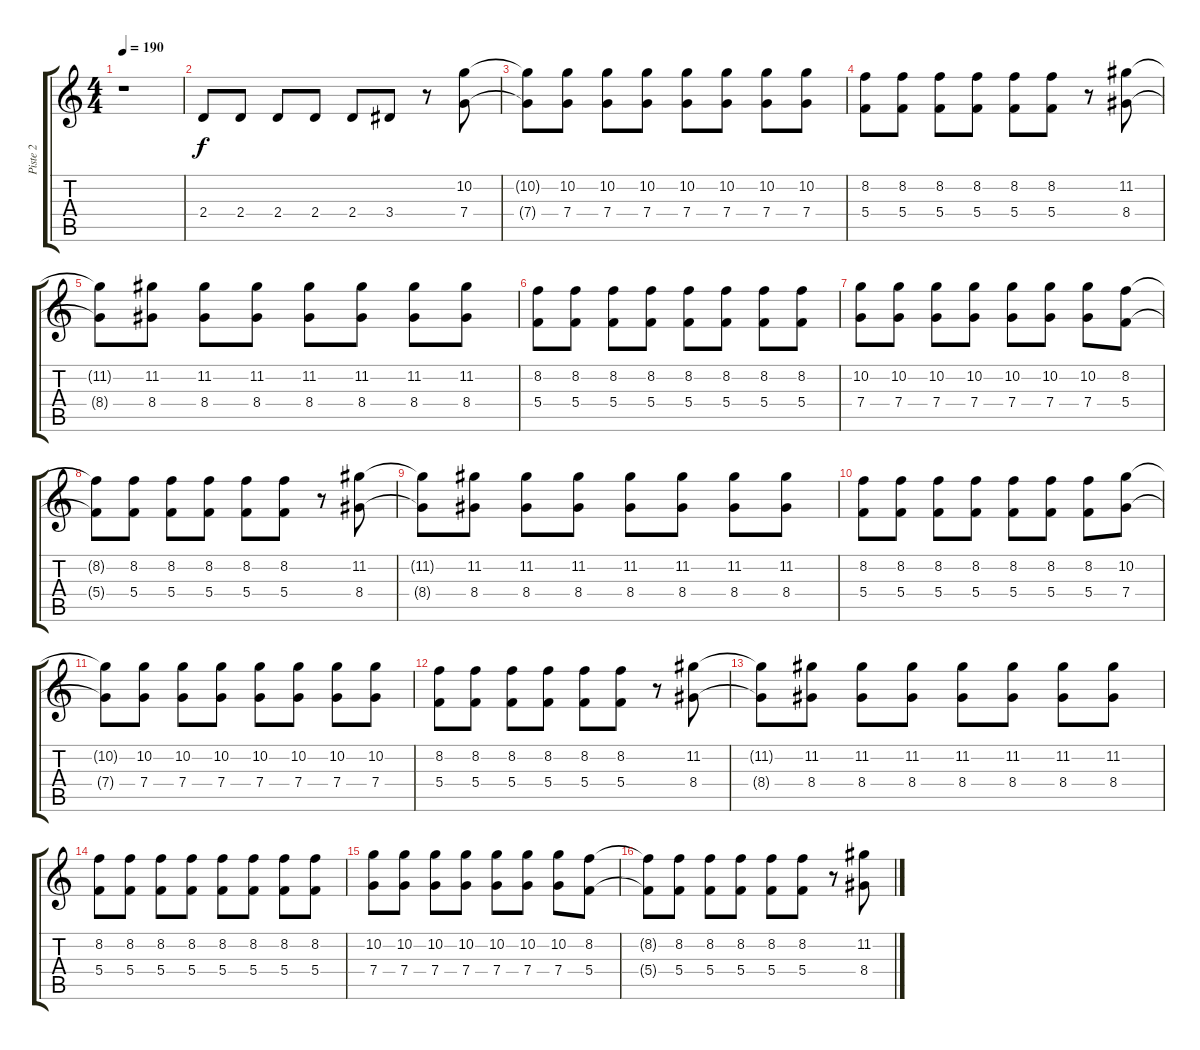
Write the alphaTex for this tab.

\track ("Piste 2" "Piste 2") {instrument distortionguitar}
\staff {score tabs}
\tuning (D4 A3 F3 C3 G2 C2) {hide}
\ts (4 4)
\tempo 190
\clef g2
\ks c
r.1{dy f} |
2.4.8 2.4.8 2.4.8 2.4.8 2.4.8 3.4.8 r.8 (10.2 7.4).8 |
(10.2{t} 7.4{t}).8 (10.2 7.4).8 (10.2 7.4).8 (10.2 7.4).8 (10.2 7.4).8 (10.2 7.4).8 (10.2 7.4).8 (10.2 7.4).8 |
(8.2 5.4).8 (8.2 5.4).8 (8.2 5.4).8 (8.2 5.4).8 (8.2 5.4).8 (8.2 5.4).8 r.8 (11.2 8.4).8 |
(11.2{t} 8.4{t}).8 (11.2 8.4).8 (11.2 8.4).8 (11.2 8.4).8 (11.2 8.4).8 (11.2 8.4).8 (11.2 8.4).8 (11.2 8.4).8 |
(8.2 5.4).8 (8.2 5.4).8 (8.2 5.4).8 (8.2 5.4).8 (8.2 5.4).8 (8.2 5.4).8 (8.2 5.4).8 (8.2 5.4).8 |
(10.2 7.4).8 (10.2 7.4).8 (10.2 7.4).8 (10.2 7.4).8 (10.2 7.4).8 (10.2 7.4).8 (10.2 7.4).8 (8.2 5.4).8 |
(8.2{t} 5.4{t}).8 (8.2 5.4).8 (8.2 5.4).8 (8.2 5.4).8 (8.2 5.4).8 (8.2 5.4).8 r.8 (11.2 8.4).8 |
(11.2{t} 8.4{t}).8 (11.2 8.4).8 (11.2 8.4).8 (11.2 8.4).8 (11.2 8.4).8 (11.2 8.4).8 (11.2 8.4).8 (11.2 8.4).8 |
(8.2 5.4).8 (8.2 5.4).8 (8.2 5.4).8 (8.2 5.4).8 (8.2 5.4).8 (8.2 5.4).8 (8.2 5.4).8 (10.2 7.4).8 |
(10.2{t} 7.4{t}).8 (10.2 7.4).8 (10.2 7.4).8 (10.2 7.4).8 (10.2 7.4).8 (10.2 7.4).8 (10.2 7.4).8 (10.2 7.4).8 |
(8.2 5.4).8 (8.2 5.4).8 (8.2 5.4).8 (8.2 5.4).8 (8.2 5.4).8 (8.2 5.4).8 r.8 (11.2 8.4).8 |
(11.2{t} 8.4{t}).8 (11.2 8.4).8 (11.2 8.4).8 (11.2 8.4).8 (11.2 8.4).8 (11.2 8.4).8 (11.2 8.4).8 (11.2 8.4).8 |
(8.2 5.4).8 (8.2 5.4).8 (8.2 5.4).8 (8.2 5.4).8 (8.2 5.4).8 (8.2 5.4).8 (8.2 5.4).8 (8.2 5.4).8 |
(10.2 7.4).8 (10.2 7.4).8 (10.2 7.4).8 (10.2 7.4).8 (10.2 7.4).8 (10.2 7.4).8 (10.2 7.4).8 (8.2 5.4).8 |
(8.2{t} 5.4{t}).8 (8.2 5.4).8 (8.2 5.4).8 (8.2 5.4).8 (8.2 5.4).8 (8.2 5.4).8 r.8 (11.2 8.4).8
